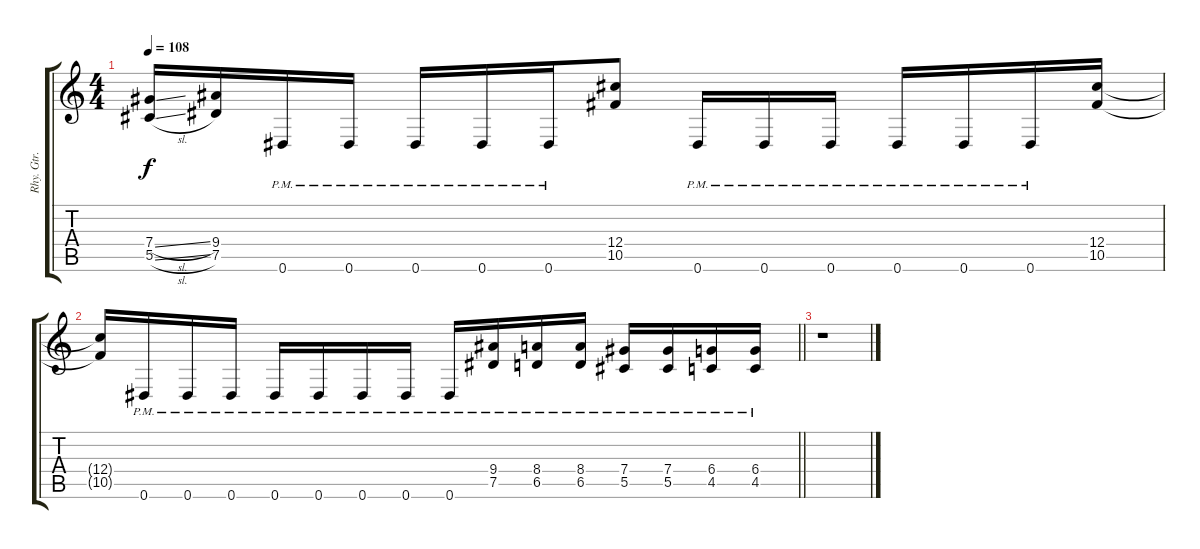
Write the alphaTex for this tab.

\track ("Rhy. Gtr. 1" "Rhy. Gtr. ") {instrument distortionguitar}
\staff {score tabs}
\tuning (Eb4 Bb3 Gb3 Db3 Ab2 Eb2) {hide}
\ts (4 4)
\tempo 108
\clef g2
\ks c
(7.4{sl} 5.5{sl}).16{dy f} (9.4 7.5).16 0.6{pm}.16 0.6{pm}.16 0.6{pm}.16 0.6{pm}.16 0.6{pm}.16 (12.4 10.5).8 0.6{pm}.16 0.6{pm}.16 0.6{pm}.16 0.6{pm}.16 0.6{pm}.16 0.6{pm}.16 (12.4 10.5).16 |
\barLineRight lightlight
(12.4{t} 10.5{t}).16 0.6{pm}.16 0.6{pm}.16 0.6{pm}.16 0.6{pm}.16 0.6{pm}.16 0.6{pm}.16 0.6{pm}.16 0.6{pm}.16 (9.4{pm} 7.5{pm}).16 (8.4{pm} 6.5{pm}).16 (8.4{pm} 6.5{pm}).16 (7.4{pm} 5.5{pm}).16 (7.4{pm} 5.5{pm}).16 (6.4{pm} 4.5{pm}).16 (6.4{pm} 4.5{pm}).16 |
r.1
